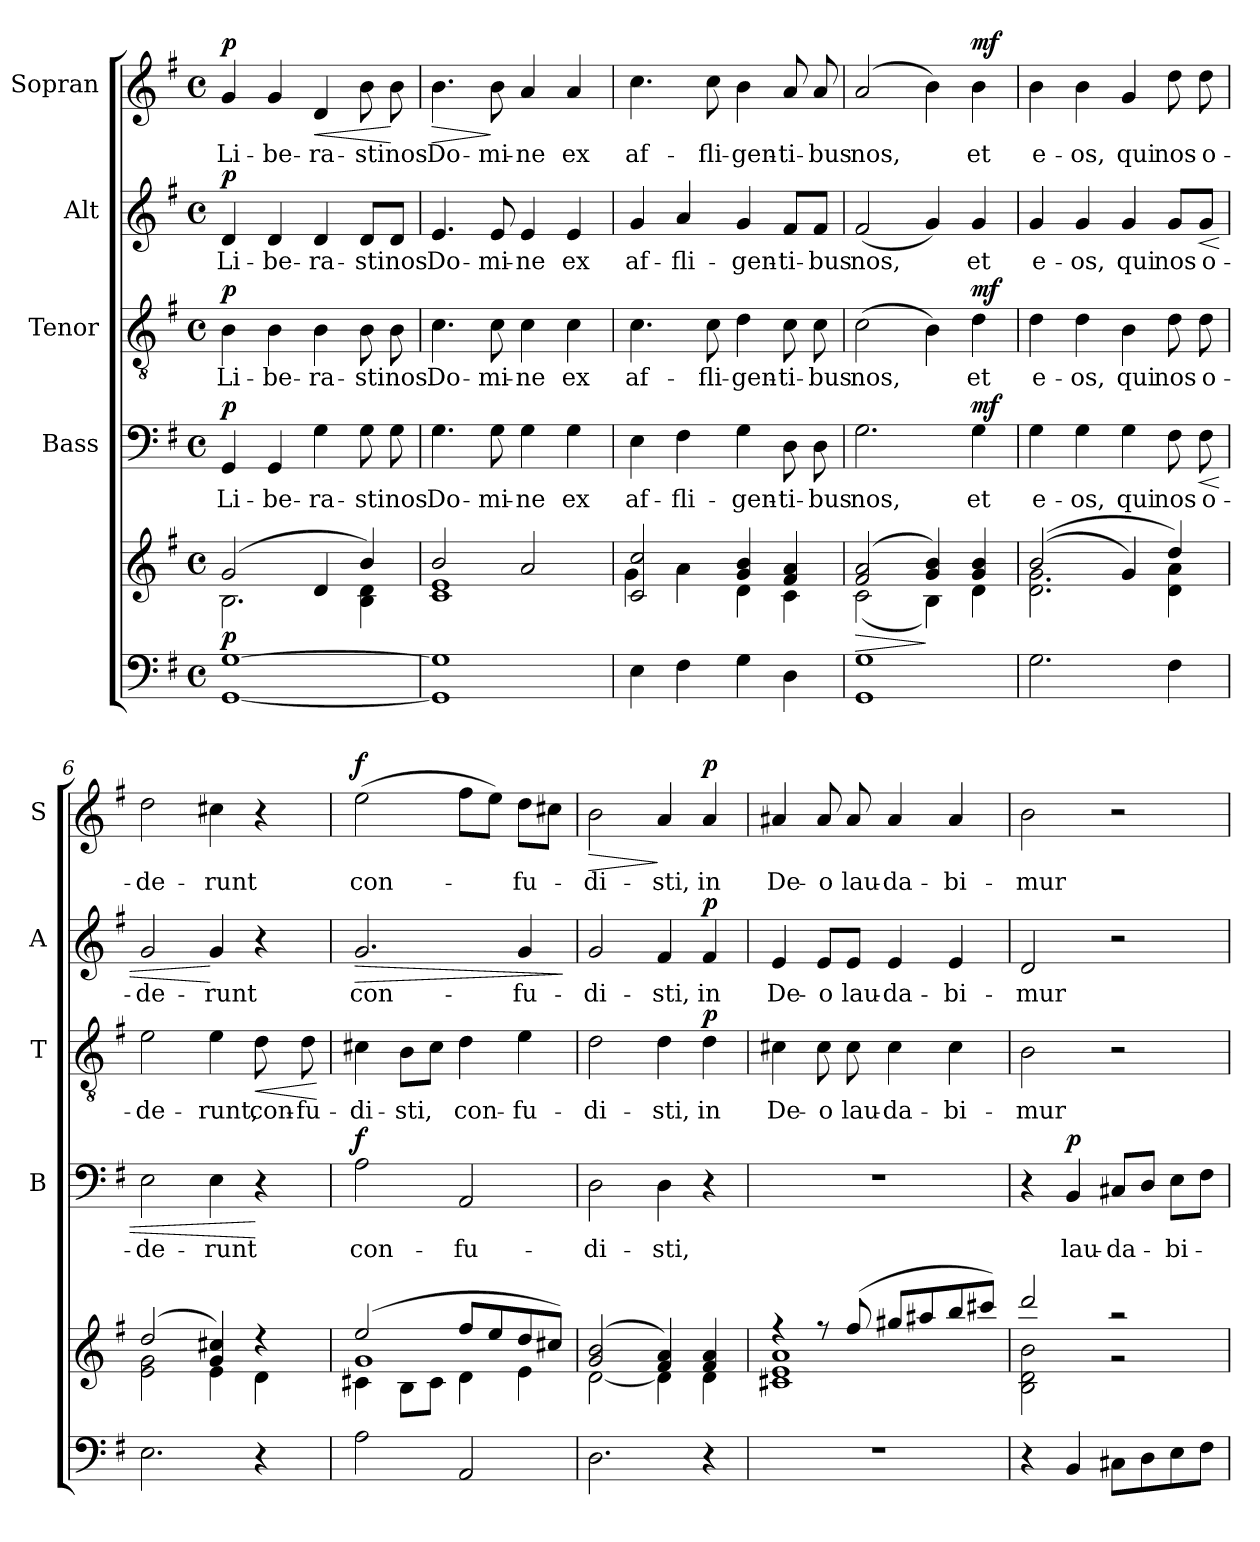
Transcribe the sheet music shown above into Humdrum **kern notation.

**kern	**kern	**dynam	**kern	**text	**dynam	**kern	**text	**dynam	**kern	**text	**dynam	**kern	**text	**dynam
*part5	*part5	*part5	*part4	*part4	*part4	*part3	*part3	*part3	*part2	*part2	*part2	*part1	*part1	*part1
*staff6	*staff5	*staff5/6	*staff4	*staff4	*staff4	*staff3	*staff3	*staff3	*staff2	*staff2	*staff2	*staff1	*staff1	*staff1
*	*	*	*I"Bass	*	*	*I"Tenor	*	*	*I"Alt	*	*	*I"Sopran	*	*
*	*	*	*I'B	*	*	*I'T	*	*	*I'A	*	*	*I'S	*	*
*clefF4	*clefG2	*	*clefF4	*	*	*clefGv2	*	*	*clefG2	*	*	*clefG2	*	*
*k[f#]	*k[f#]	*	*k[f#]	*	*	*k[f#]	*	*	*k[f#]	*	*	*k[f#]	*	*
*G:	*G:	*	*G:	*	*	*G:	*	*	*G:	*	*	*G:	*	*
*M4/4	*M4/4	*	*M4/4	*	*	*M4/4	*	*	*M4/4	*	*	*M4/4	*	*
*met(c)	*met(c)	*	*met(c)	*	*	*met(c)	*	*	*met(c)	*	*	*met(c)	*	*
=1	=1	=1	=1	=1	=1	=1	=1	=1	=1	=1	=1	=1	=1	=1
*	*^	*	*	*	*	*	*	*	*	*	*	*	*	*
!	!	!	!LO:DY:b	!	!LO:LY:b	!LO:DY:a	!	!LO:LY:b	!LO:DY:a	!	!LO:LY:b	!LO:DY:a	!	!LO:LY:b	!LO:DY:a
[1GG [1G	(2g/	2.B\	p	4GG/	Li-	p	4B\	Li-	p	4d/	Li-	p	4g/	Li-	p
!	!	!	!	!	!LO:LY:b	!	!	!LO:LY:b	!	!	!LO:LY:b	!	!	!LO:LY:b	!
.	.	.	.	4GG/	-be-	.	4B\	-be-	.	4d/	-be-	.	4g/	-be-	.
!	!	!	!	!	!LO:LY:b	!	!	!LO:LY:b	!	!	!LO:LY:b	!	!	!LO:LY:b	!LO:HP:b
.	4d/	.	.	4G\	-ra-	.	4B\	-ra-	.	4d/	-ra-	.	4d/	-ra-	<
!	!	!	!	!	!LO:LY:b	!	!	!LO:LY:b	!	!	!LO:LY:b	!	!	!LO:LY:b	!
.	4b/)	4B\ 4d\	.	8G\	-sti	.	8B\	-sti	.	8d/L	-sti	.	8b\	-sti	.
!	!	!	!	!	!LO:LY:b	!	!	!LO:LY:b	!	!	!LO:LY:b	!	!	!LO:LY:b	!
.	.	.	.	8G\	nos	.	8B\	nos	.	8d/J	nos	.	8b\	nos	[
!!LO:LB:g=z
=2	=2	=2	=2	=2	=2	=2	=2	=2	=2	=2	=2	=2	=2	=2	=2
!	!	!	!	!	!LO:LY:b	!	!	!LO:LY:b	!	!	!LO:LY:b	!	!	!LO:LY:b	!LO:HP:b
1GG] 1G]	2b/	1c 1e	.	4.G\	Do-	.	4.c\	Do-	.	4.e/	Do-	.	4.b\	Do-	>
!	!	!	!	!	!LO:LY:b	!	!	!LO:LY:b	!	!	!LO:LY:b	!	!	!LO:LY:b	!
.	.	.	.	8G\	-mi-	.	8c\	-mi-	.	8e/	-mi-	.	8b\	-mi-	]
!	!	!	!	!	!LO:LY:b	!	!	!LO:LY:b	!	!	!LO:LY:b	!	!	!LO:LY:b	!
.	2a/	.	.	4G\	-ne	.	4c\	-ne	.	4e/	-ne	.	4a/	-ne	.
!	!	!	!	!	!LO:LY:b	!	!	!LO:LY:b	!	!	!LO:LY:b	!	!	!LO:LY:b	!
.	.	.	.	4G\	ex	.	4c\	ex	.	4e/	ex	.	4a/	ex	.
!!LO:PB:g=z
=3	=3	=3	=3	=3	=3	=3	=3	=3	=3	=3	=3	=3	=3	=3	=3
!	!	!	!	!	!LO:LY:b	!	!	!LO:LY:b	!	!	!LO:LY:b	!	!	!LO:LY:b	!
4E\	2c/ 2cc/	4g\	.	4E\	af-	.	4.c\	af-	.	4g/	af-	.	4.cc\	af-	.
!	!	!	!	!	!LO:LY:b	!	!	!	!	!	!LO:LY:b	!	!	!	!
4F#\	.	4a\	.	4F#\	-fli-	.	.	.	.	4a/	-fli-	.	.	.	.
!	!	!	!	!	!	!	!	!LO:LY:b	!	!	!	!	!	!LO:LY:b	!
.	.	.	.	.	.	.	8c\	-fli-	.	.	.	.	8cc\	-fli-	.
!	!	!	!	!	!LO:LY:b	!	!	!LO:LY:b	!	!	!LO:LY:b	!	!	!LO:LY:b	!
4G\	4g/ 4b/	4d\	.	4G\	-gen-	.	4d\	-gen-	.	4g/	-gen-	.	4b\	-gen-	.
!	!	!	!	!	!LO:LY:b	!	!	!LO:LY:b	!	!	!LO:LY:b	!	!	!LO:LY:b	!
4D\	4f#/ 4a/	4c\	.	8D\	-ti-	.	8c\	-ti-	.	8f#/L	-ti-	.	8a/	-ti-	.
!	!	!	!	!	!LO:LY:b	!	!	!LO:LY:b	!	!	!LO:LY:b	!	!	!LO:LY:b	!
.	.	.	.	8D\	-bus	.	8c\	-bus	.	8f#/J	-bus	.	8a/	-bus	.
!!LO:LB:g=z
=4	=4	=4	=4	=4	=4	=4	=4	=4	=4	=4	=4	=4	=4	=4	=4
!	!	!	!LO:HP:b	!	!LO:LY:b	!	!	!LO:LY:b	!	!	!LO:LY:b	!	!	!LO:LY:b	!
1GG 1G	(2f#/ 2a/	(<2c\	>	2.G\	nos,	.	(>2c\	nos,	.	(<2f#/	nos,	.	(2a/	nos,	.
.	4g/ 4b/)	4B\)	]	.	.	.	4B\)	.	.	4g/)	.	.	4b\)	.	.
!	!	!	!	!	!LO:LY:b	!LO:DY:a	!	!LO:LY:b	!LO:DY:a	!	!LO:LY:b	!	!	!LO:LY:b	!LO:DY:a
.	4g/ 4b/	4d\	.	4G\	et	mf	4d\	et	mf	4g/	et	.	4b\	et	mf
!!LO:PB:g=z
=5	=5	=5	=5	=5	=5	=5	=5	=5	=5	=5	=5	=5	=5	=5	=5
!	!	!	!	!	!LO:LY:b	!	!	!LO:LY:b	!	!	!LO:LY:b	!	!	!LO:LY:b	!
2.G\	((2b/	2.d\ 2.g\	.	4G\	e-	.	4d\	e-	.	4g/	e-	.	4b\	e-	.
!	!	!	!	!	!LO:LY:b	!	!	!LO:LY:b	!	!	!LO:LY:b	!	!	!LO:LY:b	!
.	.	.	.	4G\	-os,	.	4d\	-os,	.	4g/	-os,	.	4b\	-os,	.
!	!	!	!	!	!LO:LY:b	!	!	!LO:LY:b	!	!	!LO:LY:b	!	!	!LO:LY:b	!
.	4g/)	.	.	4G\	qui	.	4B\	qui	.	4g/	qui	.	4g/	qui	.
!	!	!	!	!	!LO:LY:b	!	!	!LO:LY:b	!	!	!LO:LY:b	!	!	!LO:LY:b	!
4F#\	4dd/)	4d\ 4a\	.	8F#\	nos	.	8d\	nos	.	8g/L	nos	.	8dd\	nos	.
!	!	!	!	!	!LO:LY:b	!LO:HP:b	!	!LO:LY:b	!	!	!LO:LY:b	!LO:HP:b	!	!LO:LY:b	!
.	.	.	.	8F#\	o-	<	8d\	o-	.	8g/J	o-	<	8dd\	o-	.
!!LO:LB:g=z
=6	=6	=6	=6	=6	=6	=6	=6	=6	=6	=6	=6	=6	=6	=6	=6
!	!	!	!	!	!LO:LY:b	!	!	!LO:LY:b	!	!	!LO:LY:b	!	!	!LO:LY:b	!
2.E\	(2dd/	2e\ 2g\	.	2E\	-de-	.	2e\	-de-	.	2g/	-de-	.	2dd\	-de-	.
!	!	!	!	!	!LO:LY:b	!	!	!LO:LY:b	!	!	!LO:LY:b	!	!	!LO:LY:b	!
.	4g/ 4cc#X/)	4e\	.	4E\	-runt	.	4e\	-runt,	.	4g/	-runt	[	4cc#X\	-runt	.
!	!	!	!	!	!	!	!	!LO:LY:b	!LO:HP:b	!	!	!	!	!	!
4r	4r	4d\	.	4r	.	[	8d\	con-	<	4r	.	.	4r	.	.
!	!	!	!	!	!	!	!	!LO:LY:b	!	!	!	!	!	!	!
.	.	.	.	.	.	.	8d\	-fu-	.	.	.	.	.	.	.
*	*v	*v	*	*	*	*	*	*	*	*	*	*	*	*	*
.	.	.	.	.	.	.	.	[	.	.	.	.	.	.
!!LO:PB:g=z
=7	=7	=7	=7	=7	=7	=7	=7	=7	=7	=7	=7	=7	=7	=7
*	*^	*	*	*	*	*	*	*	*	*	*	*	*	*
*	*	*^	*	*	*	*	*	*	*	*	*	*	*	*	*
!	!	!	!	!	!	!LO:LY:b	!LO:DY:a	!	!LO:LY:b	!	!	!LO:LY:b	!LO:HP:b	!	!LO:LY:b	!LO:DY:a
2A\	(2ee/	4c#X\	1g	.	2A\	con-	f	4c#X\	-di-	.	2.g/	con-	>	(>2ee\	con-	f
!	!	!	!	!	!	!	!	!	!LO:LY:b	!	!	!	!	!	!	!
.	.	8B\L	.	.	.	.	.	8B\L	-sti,	.	.	.	.	.	.	.
.	.	8c#\J	.	.	.	.	.	8c#\J	.	.	.	.	.	.	.	.
!	!	!	!	!	!	!LO:LY:b	!	!	!LO:LY:b	!	!	!	!	!	!	!
2AA/	8ff#/L	4d\	.	.	2AA/	-fu-	.	4d\	con-	.	.	.	.	8ff#\L	.	.
.	8ee/	.	.	.	.	.	.	.	.	.	.	.	.	8ee\J)	.	.
!	!	!	!	!	!	!	!	!	!LO:LY:b	!	!	!LO:LY:b	!	!	!LO:LY:b	!
.	8dd/	4e\	.	.	.	.	.	4e\	-fu-	.	4g/	-fu-	.	8dd\L	-fu-	.
.	8cc#X/J)	.	.	.	.	.	.	.	.	.	.	.	.	8cc#X\J	.	.
*	*v	*v	*v	*	*	*	*	*	*	*	*	*	*	*	*	*
.	.	.	.	.	.	.	.	.	.	.	]	.	.	.
!!LO:LB:g=z
=8	=8	=8	=8	=8	=8	=8	=8	=8	=8	=8	=8	=8	=8	=8
*	*^	*	*	*	*	*	*	*	*	*	*	*	*	*
!	!	!	!	!	!LO:LY:b	!	!	!LO:LY:b	!	!	!LO:LY:b	!	!	!LO:LY:b	!LO:HP:b
2.D\	(2g/ 2b/	[<2d\	.	2D\	-di-	.	2d\	-di-	.	2g/	-di-	.	2b\	-di-	>
!	!	!	!	!	!LO:LY:b	!	!	!LO:LY:b	!	!	!LO:LY:b	!	!	!LO:LY:b	!
.	4f#/ 4a/)	4d\]	.	4D\	-sti,	.	4d\	-sti,	.	4f#/	-sti,	.	4a/	-sti,	]
!	!	!	!	!	!	!	!	!LO:LY:b	!LO:DY:a	!	!LO:LY:b	!LO:DY:a	!	!LO:LY:b	!LO:DY:a
4r	4f#/ 4a/	4d\	.	4r	.	.	4d\	in	p	4f#/	in	p	4a/	in	p
!!LO:PB:g=z
=9	=9	=9	=9	=9	=9	=9	=9	=9	=9	=9	=9	=9	=9	=9	=9
!	!	!	!	!	!	!	!	!LO:LY:b	!	!	!LO:LY:b	!	!	!LO:LY:b	!
1r	4rff	1c#X 1e 1a	.	1r	.	.	4c#X\	De-	.	4e/	De-	.	4a#X/	De-	.
!	!	!	!	!	!	!	!	!LO:LY:b	!	!	!LO:LY:b	!	!	!LO:LY:b	!
.	8ree	.	.	.	.	.	8c#\	-o	.	8e/L	-o	.	8a#/	-o	.
!	!	!	!	!	!	!	!	!LO:LY:b	!	!	!LO:LY:b	!	!	!LO:LY:b	!
.	(8ff#/	.	.	.	.	.	8c#\	lau-	.	8e/J	lau-	.	8a#/	lau-	.
!	!	!	!	!	!	!	!	!LO:LY:b	!	!	!LO:LY:b	!	!	!LO:LY:b	!
.	8gg#X/L	.	.	.	.	.	4c#\	-da-	.	4e/	-da-	.	4a#/	-da-	.
.	8aa#X/	.	.	.	.	.	.	.	.	.	.	.	.	.	.
!	!	!	!	!	!	!	!	!LO:LY:b	!	!	!LO:LY:b	!	!	!LO:LY:b	!
.	8bb/	.	.	.	.	.	4c#\	-bi-	.	4e/	-bi-	.	4a#/	-bi-	.
.	8ccc#X/J)	.	.	.	.	.	.	.	.	.	.	.	.	.	.
!!LO:LB:g=z
=10	=10	=10	=10	=10	=10	=10	=10	=10	=10	=10	=10	=10	=10	=10	=10
!	!	!	!	!	!	!	!	!LO:LY:b	!	!	!LO:LY:b	!	!	!LO:LY:b	!
4r	2ddd/	2B\ 2d\ 2b\	.	4r	.	.	2B\	-mur	.	2d/	-mur	.	2b\	-mur	.
!	!	!	!	!	!LO:LY:b	!LO:DY:a	!	!	!	!	!	!	!	!	!
4BB/	.	.	.	4BB/	lau-	p	.	.	.	.	.	.	.	.	.
!	!	!	!	!	!LO:LY:b	!	!	!	!	!	!	!	!	!	!
8C#X\L	2r	2r	.	8C#X/L	-da-	.	2r	.	.	2r	.	.	2r	.	.
8D\	.	.	.	8D/J	.	.	.	.	.	.	.	.	.	.	.
!	!	!	!	!	!LO:LY:b	!	!	!	!	!	!	!	!	!	!
8E\	.	.	.	8E\L	-bi-	.	.	.	.	.	.	.	.	.	.
8F#\J	.	.	.	8F#\J	.	.	.	.	.	.	.	.	.	.	.
*	*v	*v	*	*	*	*	*	*	*	*	*	*	*	*	*
=	=	=	=	=	=	=	=	=	=	=	=	=	=	=
*-	*-	*-	*-	*-	*-	*-	*-	*-	*-	*-	*-	*-	*-	*-
